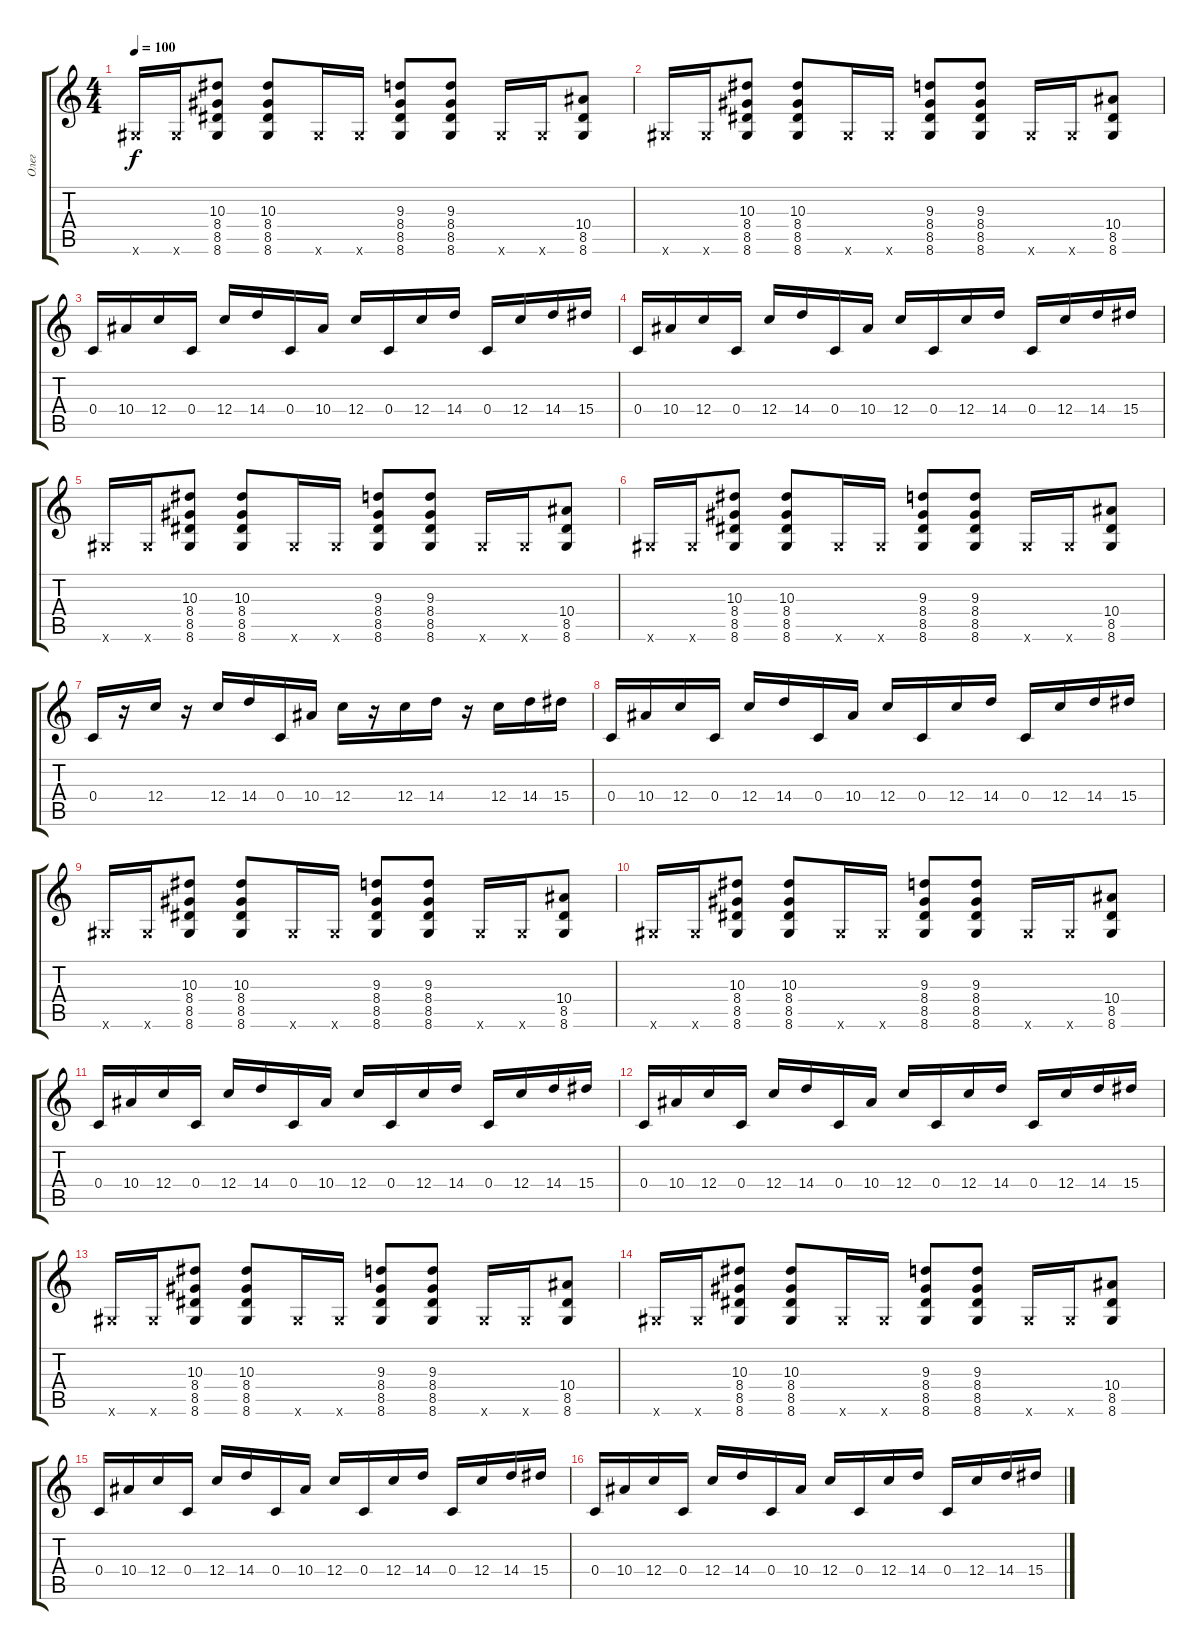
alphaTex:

\track ("Олег" "Олег") {instrument distortionguitar}
\staff {score tabs}
\tuning (D4 A3 F3 C3 G2 C2) {hide}
\ts (4 4)
\tempo 100
\clef g2
\ks c
8.6{x}.16{dy f instrument electricguitarclean} 8.6{x}.16 (10.3 8.4 8.5 8.6).8 (10.3 8.4 8.5 8.6).8 8.6{x}.16 8.6{x}.16 (9.3 8.4 8.5 8.6).8 (9.3 8.4 8.5 8.6).8 8.6{x}.16 8.6{x}.16 (10.4 8.5 8.6).8 |
8.6{x}.16 8.6{x}.16 (10.3 8.4 8.5 8.6).8 (10.3 8.4 8.5 8.6).8 8.6{x}.16 8.6{x}.16 (9.3 8.4 8.5 8.6).8 (9.3 8.4 8.5 8.6).8 8.6{x}.16 8.6{x}.16 (10.4 8.5 8.6).8 |
0.4.16 10.4.16 12.4.16 0.4.16 12.4.16 14.4.16 0.4.16 10.4.16 12.4.16 0.4.16 12.4.16 14.4.16 0.4.16 12.4.16 14.4.16 15.4.16 |
0.4.16 10.4.16 12.4.16 0.4.16 12.4.16 14.4.16 0.4.16 10.4.16 12.4.16 0.4.16 12.4.16 14.4.16 0.4.16 12.4.16 14.4.16 15.4.16 |
8.6{x}.16 8.6{x}.16 (10.3 8.4 8.5 8.6).8 (10.3 8.4 8.5 8.6).8 8.6{x}.16 8.6{x}.16 (9.3 8.4 8.5 8.6).8 (9.3 8.4 8.5 8.6).8 8.6{x}.16 8.6{x}.16 (10.4 8.5 8.6).8 |
8.6{x}.16 8.6{x}.16 (10.3 8.4 8.5 8.6).8 (10.3 8.4 8.5 8.6).8 8.6{x}.16 8.6{x}.16 (9.3 8.4 8.5 8.6).8 (9.3 8.4 8.5 8.6).8 8.6{x}.16 8.6{x}.16 (10.4 8.5 8.6).8 |
0.4.16 r.16 12.4.16 r.16 12.4.16 14.4.16 0.4.16 10.4.16 12.4.16 r.16 12.4.16 14.4.16 r.16 12.4.16 14.4.16 15.4.16 |
0.4.16 10.4.16 12.4.16 0.4.16 12.4.16 14.4.16 0.4.16 10.4.16 12.4.16 0.4.16 12.4.16 14.4.16 0.4.16 12.4.16 14.4.16 15.4.16 |
8.6{x}.16{instrument distortionguitar} 8.6{x}.16 (10.3 8.4 8.5 8.6).8 (10.3 8.4 8.5 8.6).8 8.6{x}.16 8.6{x}.16 (9.3 8.4 8.5 8.6).8 (9.3 8.4 8.5 8.6).8 8.6{x}.16 8.6{x}.16 (10.4 8.5 8.6).8 |
8.6{x}.16 8.6{x}.16 (10.3 8.4 8.5 8.6).8 (10.3 8.4 8.5 8.6).8 8.6{x}.16 8.6{x}.16 (9.3 8.4 8.5 8.6).8 (9.3 8.4 8.5 8.6).8 8.6{x}.16 8.6{x}.16 (10.4 8.5 8.6).8 |
0.4.16 10.4.16 12.4.16 0.4.16 12.4.16 14.4.16 0.4.16 10.4.16 12.4.16 0.4.16 12.4.16 14.4.16 0.4.16 12.4.16 14.4.16 15.4.16 |
0.4.16 10.4.16 12.4.16 0.4.16 12.4.16 14.4.16 0.4.16 10.4.16 12.4.16 0.4.16 12.4.16 14.4.16 0.4.16 12.4.16 14.4.16 15.4.16 |
8.6{x}.16 8.6{x}.16 (10.3 8.4 8.5 8.6).8 (10.3 8.4 8.5 8.6).8 8.6{x}.16 8.6{x}.16 (9.3 8.4 8.5 8.6).8 (9.3 8.4 8.5 8.6).8 8.6{x}.16 8.6{x}.16 (10.4 8.5 8.6).8 |
8.6{x}.16 8.6{x}.16 (10.3 8.4 8.5 8.6).8 (10.3 8.4 8.5 8.6).8 8.6{x}.16 8.6{x}.16 (9.3 8.4 8.5 8.6).8 (9.3 8.4 8.5 8.6).8 8.6{x}.16 8.6{x}.16 (10.4 8.5 8.6).8 |
0.4.16 10.4.16 12.4.16 0.4.16 12.4.16 14.4.16 0.4.16 10.4.16 12.4.16 0.4.16 12.4.16 14.4.16 0.4.16 12.4.16 14.4.16 15.4.16 |
0.4.16 10.4.16 12.4.16 0.4.16 12.4.16 14.4.16 0.4.16 10.4.16 12.4.16 0.4.16 12.4.16 14.4.16 0.4.16 12.4.16 14.4.16 15.4.16
